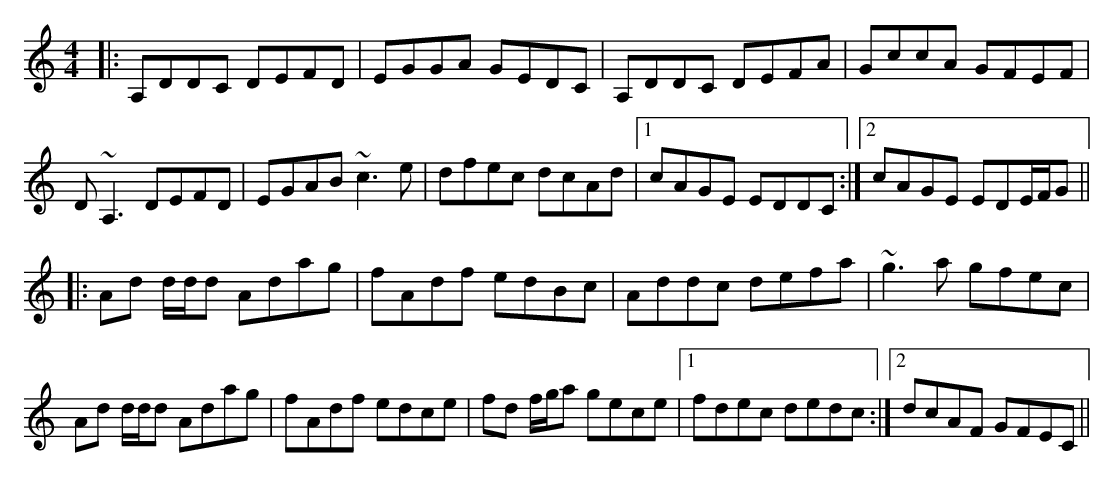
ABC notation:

X:1
M:4/4
K:Ddor
|:A,DDC DEFD|EGGA GEDC|A,DDC DEFA|GccA GFEF|
D~A,3 DEFD|EGAB ~c3e|dfec dcAd|1 cAGE EDDC:|2 cAGE EDE/F/G||
|:Ad d/d/d Adag|fAdf edBc|Addc defa|~g3a gfec|
Ad d/d/d Adag|fAdf edce|fd f/g/a gece|1 fdec dedc:|2 dcAF GFEC||
